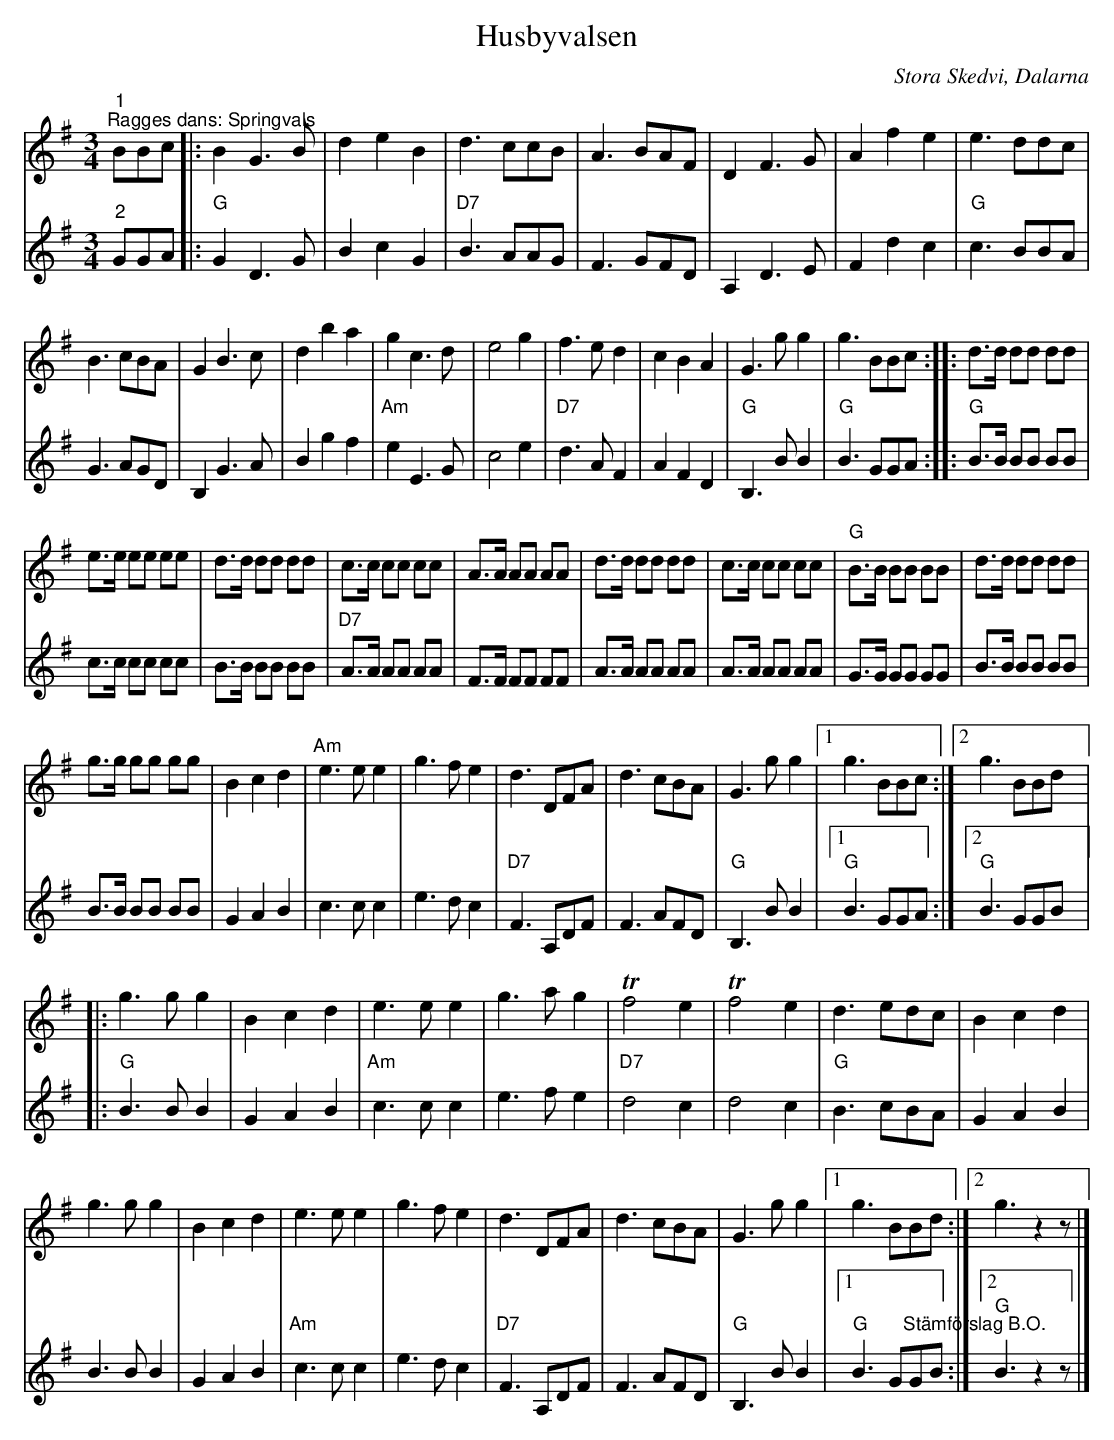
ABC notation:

X:1
T:Husbyvalsen
O:Stora Skedvi, Dalarna
L:1/8
M:3/4
K:G
V:1
"^1""^Ragges dans: Springvals" BBc |: B2 G3 B | d2 e2 B2 | d3 ccB | A3 BAF | D2 F3 G | A2 f2 e2 | e3 ddc |
B3 cBA | G2 B3 c | d2 b2 a2 | g2 c3 d | e4 g2 | f3 e d2 | c2 B2 A2 | G3 g g2 | g3 BBc :: d>d dd dd |
e>e ee ee | d>d dd dd | c>c cc cc | A>A AA AA | d>d dd dd | c>c cc cc | "G" B>B BB BB | d>d dd dd |
g>g gg gg | B2 c2 d2 |"Am" e3 e e2 | g3 f e2 | d3 DFA | d3 cBA | G3 g g2 |1 g3 BBc :|2 g3 BBd |:
g3 g g2 | B2 c2 d2 | e3 e e2 | g3 a g2 |T f4 e2 |T f4 e2 | d3 edc | B2 c2 d2 |
g3 g g2 | B2 c2 d2 | e3 e e2 | g3 f e2 | d3 DFA | d3 cBA | G3 g g2 |1 g3 BBd :|2 g3 z2 z |]
V:2
"^2" GGA |:"G" G2 D3 G | B2 c2 G2 |"D7" B3 AAG | F3 GFD | A,2 D3 E | F2 d2 c2 |"G" c3 BBA | G3 AGD |
B,2 G3 A | B2 g2 f2 |"Am" e2 E3 G | c4 e2 |"D7" d3 A F2 | A2 F2 D2 |"G" B,3 B B2 | "G" B3 GGA ::"G" B>B BB BB |
c>c cc cc | B>B BB BB |"D7" A>A AA AA | F>F FF FF | A>A AA AA | A>A AA AA | G>G GG GG | B>B BB BB | B>B BB BB |
G2 A2 B2 | c3 c c2 | e3 d c2 |"D7" F3 A,DF | F3 AFD |"G" B,3 B B2 |1"G" B3 GGA :|2"G" B3 GGB |:
"G" B3 B B2 | G2 A2 B2 |"Am" c3 c c2 | e3 f e2 |"D7" d4 c2 | d4 c2 |"G" B3 cBA | G2 A2 B2 | B3 B B2 |
G2 A2 B2 |"Am" c3 c c2 | e3 d c2 |"D7" F3 A,DF | F3 AFD |"G" B,3 B B2 |1"G" B3 G"^Stämförslag B.O."GB :|2"G" B3 z2 z |]
